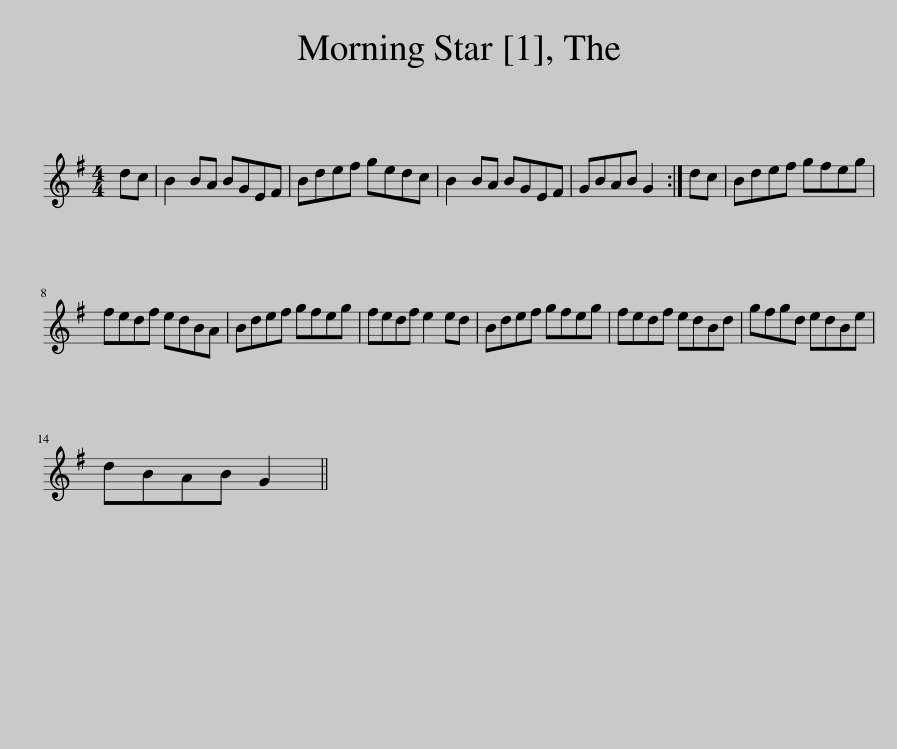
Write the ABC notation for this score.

X:1
L:1/8
M:4/4
I:linebreak $
K:G
V:1 treble
V:1
 dc | B2 BA BGEF | Bdef gedc | B2 BA BGEF | GBAB G2 :| %5
 dc | Bdef gfeg |$ fedf edBA | Bdef gfeg | fedf e2 ed | %10
 Bdef gfeg | fedf edBd | gfgd edBe |$ dBAB G2 || %14
